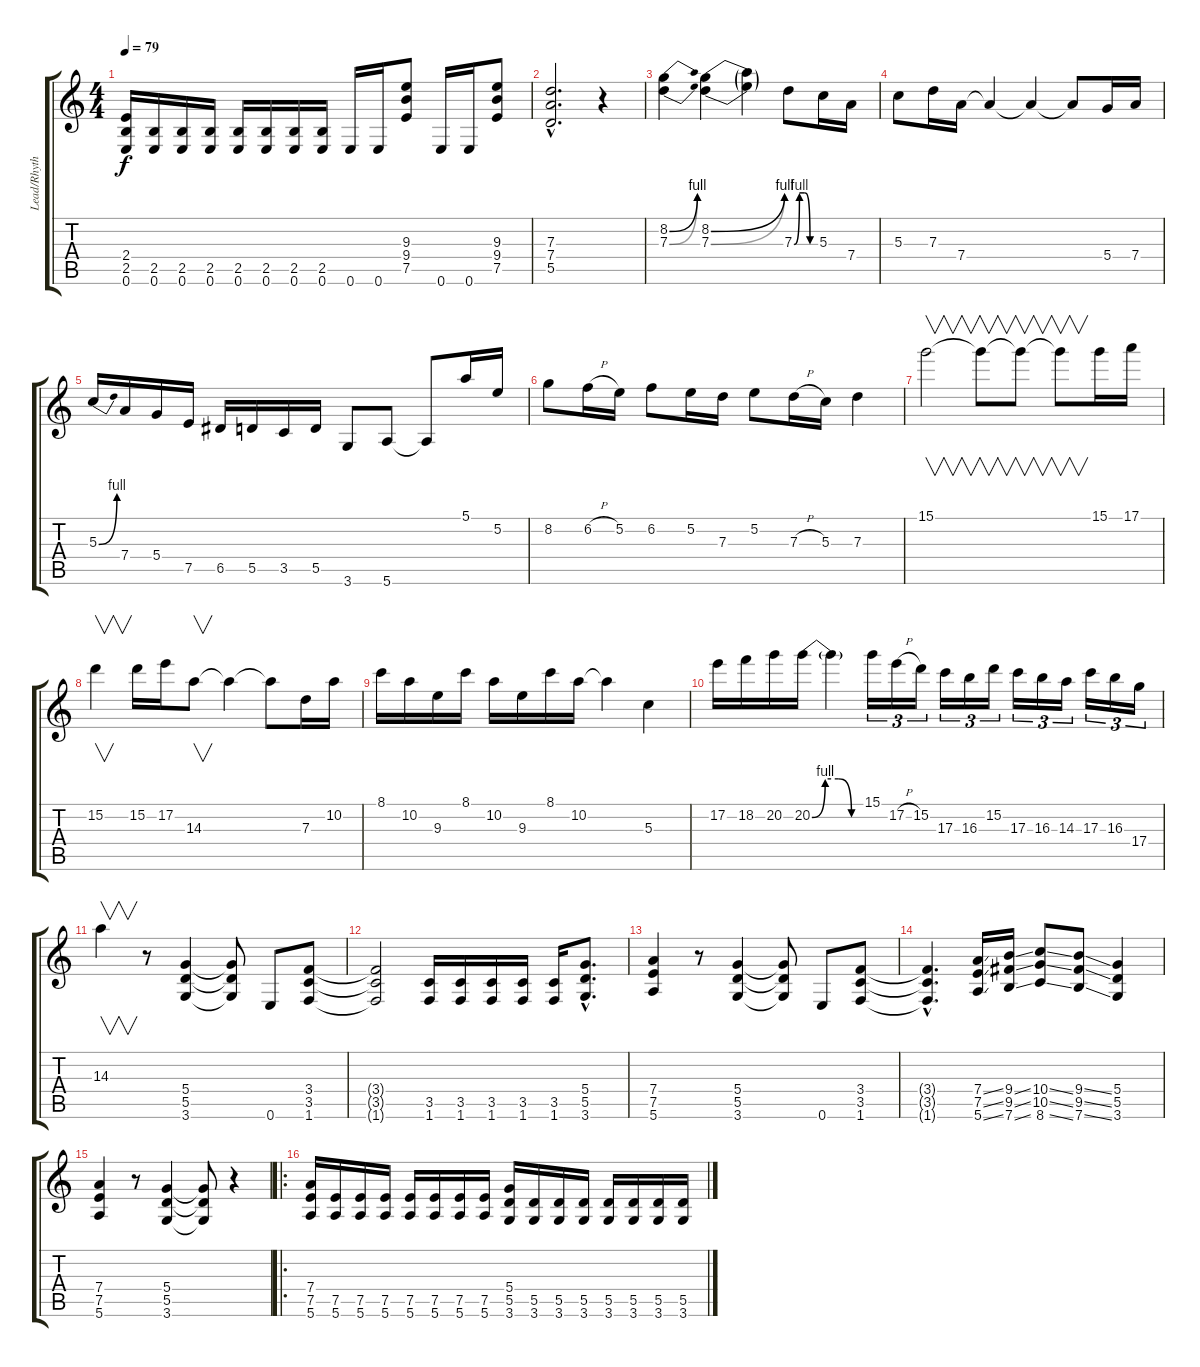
\track ("Lead/Rhythm Guitar" "Lead/Rhyth") {instrument distortionguitar}
\staff {score tabs}
\tuning (E4 B3 G3 D3 A2 E2) {hide}
\ts (4 4)
\tempo 79
\clef g2
\ks c
(2.4 2.5 0.6).16{dy f} (2.5 0.6).16 (2.5 0.6).16 (2.5 0.6).16 (2.5 0.6).16 (2.5 0.6).16 (2.5 0.6).16 (2.5 0.6).16 0.6.16 0.6.16 (9.3 9.4 7.5).8 0.6.16 0.6.16 (9.3 9.4 7.5).8 |
(7.3{hac} 7.4{hac} 5.5{hac}).2{d} r.4 |
(8.2{be (bend 0 0 60 4)} 7.3{be (bend 0 0 60 4)}).4 (8.2{be (bend 0 0 60 4)} 7.3{be (bend 0 0 60 4)}).4 (8.2{t} 7.3{t}).4 7.3{be (custom 0 0 15 4 30 4 45 0 60 0)}.8 5.3.16 7.4.16 |
5.3.8 7.3.16 7.4.16 7.4{t}.4 7.4{t}.4 7.4{t}.8 5.4.16 7.4.16 |
5.3{be (bend 0 0 60 4)}.16 7.4.16 5.4.16 7.5.16 6.5.16 5.5.16 3.5.16 5.5.16 3.6.8 5.6.8 5.6{t}.8 5.1.16 5.2.16 |
8.2.8 6.2{h}.16 5.2.16 6.2.8 5.2.16 7.3.16 5.2.8 7.3{h}.16 5.3.16 7.3.4 |
15.1.2{v} 15.1{t}.8{v} 15.1{t}.8{v} 15.1{t}.8{v} 15.1.16 17.1.16 |
15.2.4{v} 15.2.16 17.2.16 14.3.8{v} 14.3{t}.4 14.3{t}.8 7.3.16 10.2.16 |
8.1.16 10.2.16 9.3.16 8.1.16 10.2.16 9.3.16 8.1.16 10.2.16 10.2{t}.4 5.3.4 |
17.2.16 18.2.16 20.2.16 20.2{be (custom 0 0 15 4 30 4 45 0 60 0)}.16 20.2{t}.4 15.1.16{tu (3 2)} 17.2{h}.16{tu (3 2)} 15.2.16{tu (3 2)} 17.3.16{tu (3 2)} 16.3.16{tu (3 2)} 15.2.16{tu (3 2)} 17.3.16{tu (3 2)} 16.3.16{tu (3 2)} 14.3.16{tu (3 2)} 17.3.16{tu (3 2)} 16.3.16{tu (3 2)} 17.4.16{tu (3 2)} |
14.3.4{v} r.8 (5.4 5.5 3.6).4 (5.4{t} 5.5{t} 3.6{t}).8 0.6.8 (3.4 3.5 1.6).8 |
(3.4{t} 3.5{t} 1.6{t}).2 (3.5 1.6).16 (3.5 1.6).16 (3.5 1.6).16 (3.5 1.6).16 (3.5 1.6).16 (5.4{hac} 5.5{hac} 3.6{hac}).8{d} |
(7.4 7.5 5.6).4 r.8 (5.4 5.5 3.6).4 (5.4{t} 5.5{t} 3.6{t}).8 0.6.8 (3.4 3.5 1.6).8 |
(3.4{hac t} 3.5{hac t} 1.6{hac t}).4{d} (7.4{ss} 7.5{ss} 5.6{ss}).16 (9.4{ss} 9.5{ss} 7.6{ss}).16 (10.4{ss} 10.5{ss} 8.6{ss}).8 (9.4{ss} 9.5{ss} 7.6{ss}).8 (5.4 5.5 3.6).4 |
(7.4 7.5 5.6).4 r.8 (5.4 5.5 3.6).4 (5.4{t} 5.5{t} 3.6{t}).8 r.4 |
\ro
(7.4 7.5 5.6).16 (7.5 5.6).16 (7.5 5.6).16 (7.5 5.6).16 (7.5 5.6).16 (7.5 5.6).16 (7.5 5.6).16 (7.5 5.6).16 (5.4 5.5 3.6).16 (5.5 3.6).16 (5.5 3.6).16 (5.5 3.6).16 (5.5 3.6).16 (5.5 3.6).16 (5.5 3.6).16 (5.5 3.6).16
